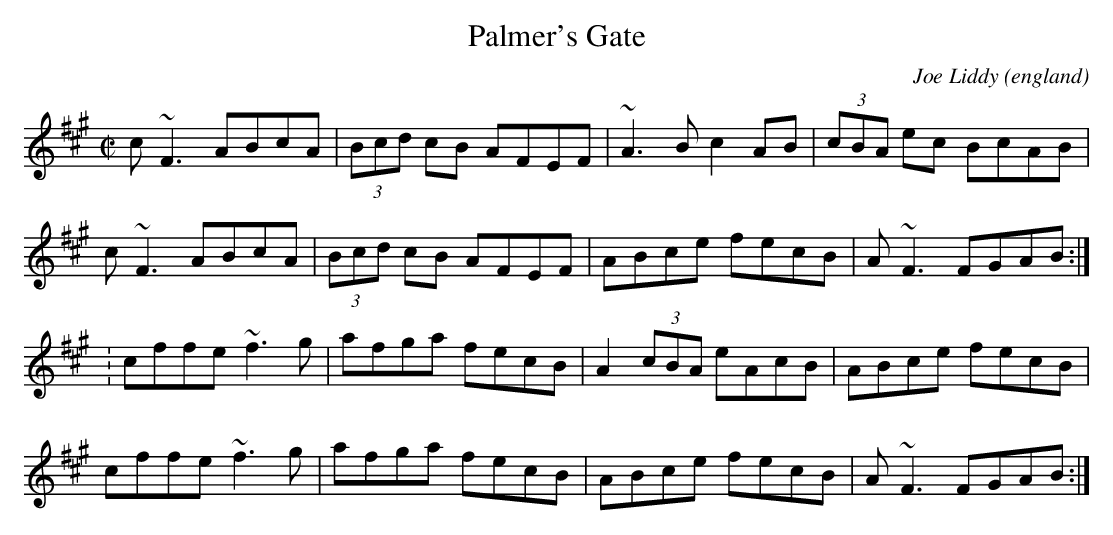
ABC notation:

X:1
T:Palmer's Gate
O:england
M:C|
L:1/8
C:Joe Liddy
K:AMaj
c~F3 ABcA|(3Bcd cB AFEF|~A3B c2AB|(3cBA ec BcAB|
c~F3 ABcA|(3Bcd cB AFEF|ABce fecB|A~F3 FGAB:|
:cffe ~f3g|afga fecB|A2 (3cBA eAcB|ABce fecB|
cffe ~f3g|afga fecB|ABce fecB|A~F3 FGAB:|
